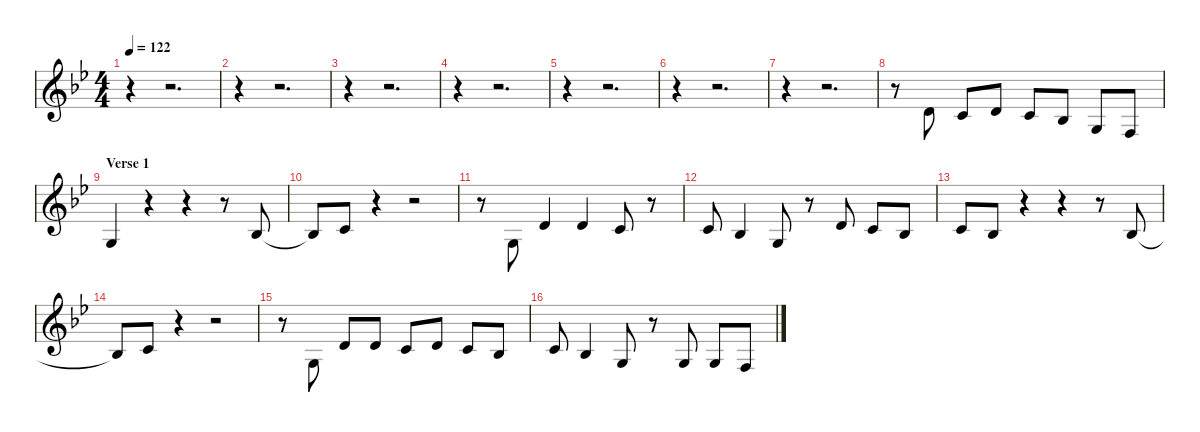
\defaultSystemsLayout 4
\hideDynamics
\bracketExtendMode nobrackets
\singleTrackTrackNamePolicy hidden
\multiTrackTrackNamePolicy hidden
\firstSystemTrackNameMode fullname
\firstSystemTrackNameOrientation horizontal
\otherSystemsTrackNameOrientation horizontal
\track ("Voice" "harm.") {instrument harmonica}
\staff {score}
\tuning (E4 B3 G3 D3 A2 E2)
\ts (4 4)
\tempo 122
\clef g2
\ks bb
r.4{dy f instrument harmonica beam Down} r.2{d beam Down} |
r.4{beam Down} r.2{d beam Down} |
r.4{beam Down} r.2{d beam Down} |
r.4{beam Down} r.2{d beam Down} |
r.4{beam Down} r.2{d beam Down} |
r.4{beam Down} r.2{d beam Down} |
r.4{beam Down} r.2{d beam Down} |
r.8{beam Down} 3.2{acc forcenatural}.8{beam Up} 1.2{acc forcenatural}.8{beam Up} 3.2{acc forcenatural}.8{beam Up} 1.2{acc forcenatural}.8{beam Up} 3.3{acc b}.8{beam Up} 0.3{acc forcenatural}.8{beam Up} 3.4{acc forcenatural}.8{beam Up} |
\section ("" "Verse 1")
0.3{acc forcenatural}.4{beam Up} r.4{beam Up} r.4{beam Up} r.8{beam Up} 3.3{acc b}.8{beam Up} |
3.3{t acc b}.8{beam Up} 1.2{acc forcenatural}.8{beam Up} r.4{beam Up} r.2{beam Up} |
r.8{beam Down} 0.3{acc forcenatural}.8{beam Up} 3.2{acc forcenatural}.4{beam Up} 3.2{acc forcenatural}.4{beam Up} 1.2{acc forcenatural}.8{beam Up} r.8{beam Up} |
1.2{acc forcenatural}.8{beam Up} 3.3{acc b}.4{beam Up} 0.3{acc forcenatural}.8{beam Up} r.8{beam Up} 3.2{acc forcenatural}.8{beam Up} 1.2{acc forcenatural}.8{beam Up} 3.3{acc b}.8{beam Up} |
1.2{acc forcenatural}.8{beam Up} 3.3{acc b}.8{beam Up} r.4{beam Up} r.4{beam Up} r.8{beam Up} 3.3{acc b}.8{beam Up} |
3.3{t acc b}.8{beam Up} 1.2{acc forcenatural}.8{beam Up} r.4{beam Up} r.2{beam Up} |
r.8{beam Down} 0.3{acc forcenatural}.8{beam Up} 3.2{acc forcenatural}.8{beam Up} 3.2{acc forcenatural}.8{beam Up} 1.2{acc forcenatural}.8{beam Up} 3.2{acc forcenatural}.8{beam Up} 1.2{acc forcenatural}.8{beam Up} 3.3{acc b}.8{beam Up} |
1.2{acc forcenatural}.8{beam Up} 3.3{acc b}.4{beam Up} 0.3{acc forcenatural}.8{beam Up} r.8{beam Up} 0.3{acc forcenatural}.8{beam Up} 0.3{acc forcenatural}.8{beam Up} 3.4{acc forcenatural}.8{beam Up}
